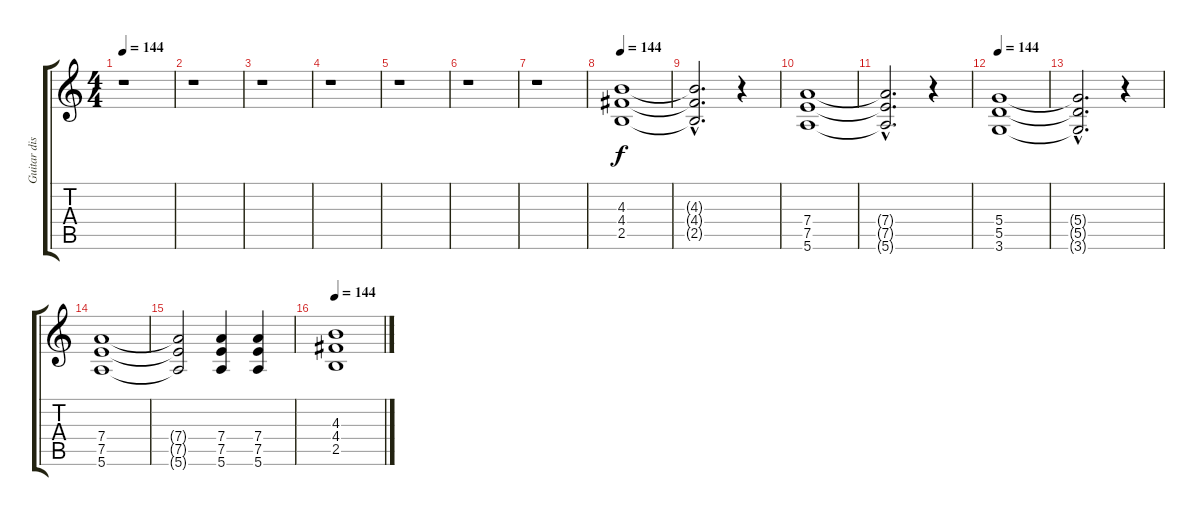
\track ("Guitar distortion 6" "Guitar dis") {instrument distortionguitar}
\staff {score tabs}
\tuning (E4 B3 G3 D3 A2 E2) {hide}
\ts (4 4)
\tempo 144
\clef g2
\ks c
r.1{dy f} |
r.1 |
r.1 |
r.1 |
r.1 |
r.1 |
r.1 |
\tempo 144
(4.3 4.4 2.5).1{volume 12} |
(4.3{hac t} 4.4{hac t} 2.5{hac t}).2{d} r.4 |
(7.4 7.5 5.6).1 |
(7.4{hac t} 7.5{hac t} 5.6{hac t}).2{d} r.4 |
\tempo 144
(5.4 5.5 3.6).1 |
(5.4{hac t} 5.5{hac t} 3.6{hac t}).2{d} r.4 |
(7.4 7.5 5.6).1 |
(7.4{t} 7.5{t} 5.6{t}).2 (7.4 7.5 5.6).4 (7.4 7.5 5.6).4 |
\tempo 144
(4.3 4.4 2.5).1{volume 12}
